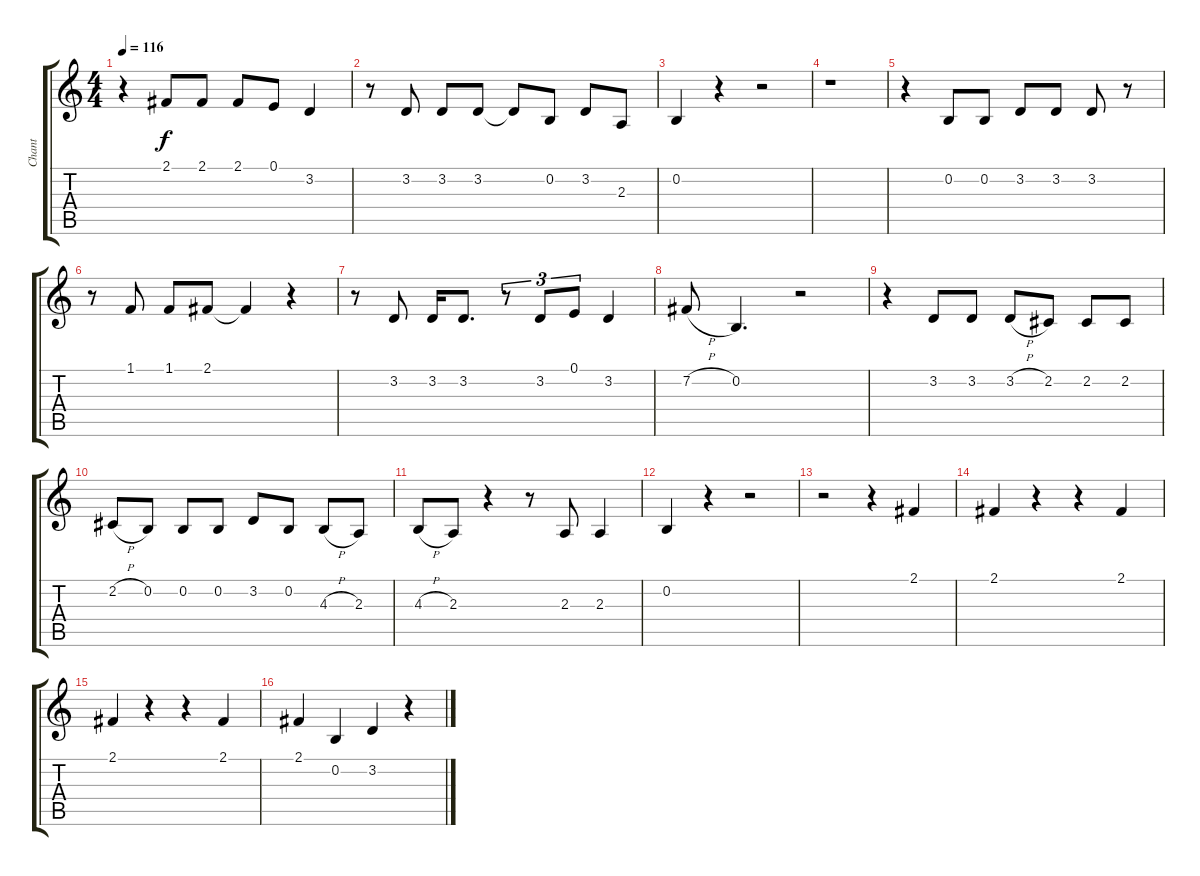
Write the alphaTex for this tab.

\track ("Chant" "Chant") {instrument lead6voice}
\staff {score tabs}
\tuning (E4 B3 G3 D3 A2 E2) {hide}
\ts (4 4)
\tempo 116
\clef g2
\ks c
r.4{dy f} 2.1.8 2.1.8 2.1.8 0.1.8 3.2.4 |
r.8 3.2.8 3.2.8 3.2.8 3.2{t}.8 0.2.8 3.2.8 2.3.8 |
0.2.4 r.4 r.2 |
r.1 |
r.4 0.2.8 0.2.8 3.2.8 3.2.8 3.2.8 r.8 |
r.8 1.1.8 1.1.8 2.1.8 2.1{t}.4 r.4 |
r.8 3.2.8 3.2.16 3.2.8{d} r.8{tu (3 2)} 3.2.8{tu (3 2)} 0.1.8{tu (3 2)} 3.2.4 |
7.2{h}.8 0.2.4{d} r.2 |
r.4 3.2.8 3.2.8 3.2{h}.8 2.2.8 2.2.8 2.2.8 |
2.2{h}.8 0.2.8 0.2.8 0.2.8 3.2.8 0.2.8 4.3{h}.8 2.3.8 |
4.3{h}.8 2.3.8 r.4 r.8 2.3.8 2.3.4 |
0.2.4 r.4 r.2 |
r.2 r.4 2.1.4 |
2.1.4 r.4 r.4 2.1.4 |
2.1.4 r.4 r.4 2.1.4 |
2.1.4 0.2.4 3.2.4 r.4
